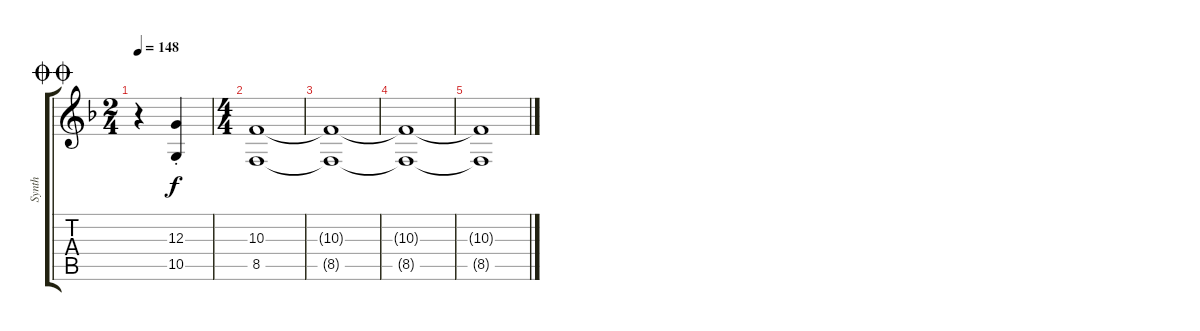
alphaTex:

\track ("Synth" "Synth") {instrument lead2sawtooth}
\staff {score tabs}
\tuning (E4 B3 G3 D3 A2 E2) {hide}
\ts (2 4)
\jump doublecoda
\tempo 148
\clef g2
\ks f
r.4{dy f} (12.3{st} 10.5{st}).4 |
\ts (4 4)
(10.3 8.5).1 |
(10.3{t} 8.5{t}).1 |
(10.3{t} 8.5{t}).1 |
(10.3{t} 8.5{t}).1
